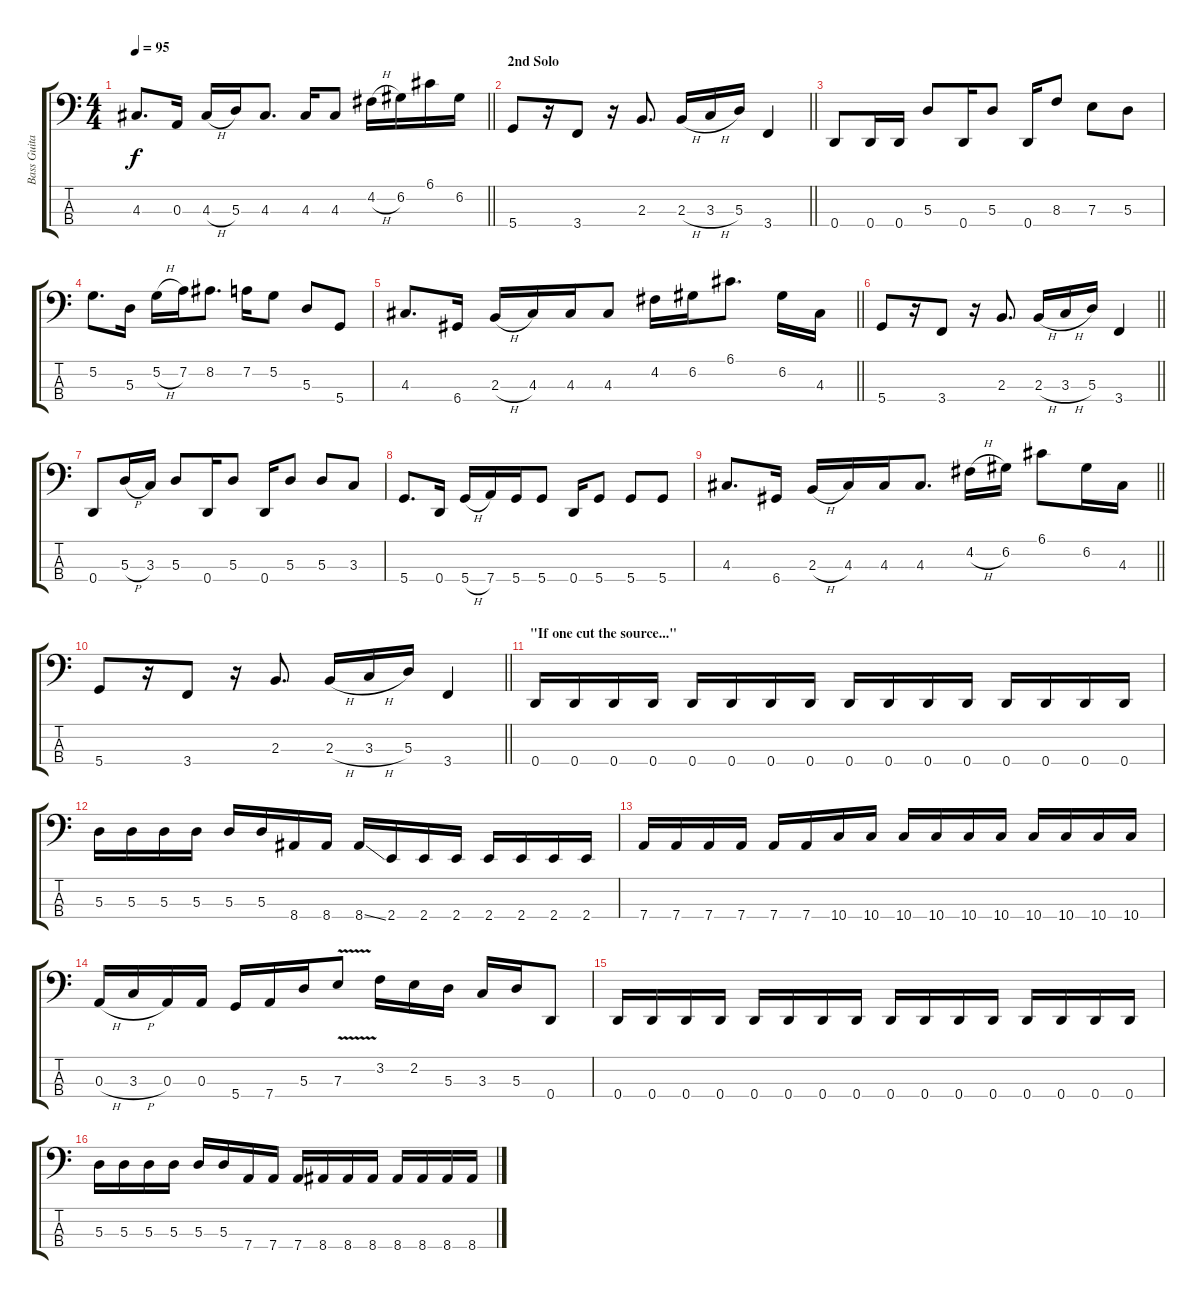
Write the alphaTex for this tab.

\track ("Bass Guitar" "Bass Guita") {instrument electricbassfinger}
\staff {score tabs}
\tuning (G2 D2 A1 D1) {hide}
\ts (4 4)
\tempo 95
\clef f4
\barLineRight lightlight
\ks c
4.3.8{d dy f} 0.3.16 4.3{h}.16 5.3.16 4.3.8{d} 4.3.16 4.3.8 4.2{h}.16 6.2.16 6.1.16 6.2.16 |
\section ("" "2nd Solo")
\barLineRight lightlight
5.4.8 r.16 3.4.8 r.16 2.3.8{d} 2.3{h}.16 3.3{h}.16 5.3.16 3.4.4 |
0.4.8 0.4.16 0.4.16 5.3.8 0.4.16 5.3.8 0.4.16 8.3.8 7.3.8 5.3.8 |
5.2.8{d} 5.3.16 5.2{h}.16 7.2.16 8.2.8{d} 7.2.16 5.2.8 5.3.8 5.4.8 |
\barLineRight lightlight
4.3.8{d} 6.4.16 2.3{h}.16 4.3.16 4.3.16 4.3.8 4.2.16 6.2.16 6.1.8{d} 6.2.16 4.3.16 |
\barLineRight lightlight
5.4.8 r.16 3.4.8 r.16 2.3.8{d} 2.3{h}.16 3.3{h}.16 5.3.16 3.4.4 |
0.4.8 5.3{h}.16 3.3.16 5.3.8 0.4.16 5.3.8 0.4.16 5.3.8 5.3.8 3.3.8 |
5.4.8{d} 0.4.16 5.4{h}.16 7.4.16 5.4.16 5.4.8 0.4.16 5.4.8 5.4.8 5.4.8 |
\barLineRight lightlight
4.3.8{d} 6.4.16 2.3{h}.16 4.3.16 4.3.16 4.3.8{d} 4.2{h}.16 6.2.16 6.1.8 6.2.16 4.3.16 |
\barLineRight lightlight
5.4.8 r.16 3.4.8 r.16 2.3.8{d} 2.3{h}.16 3.3{h}.16 5.3.16 3.4.4 |
\section ("" "\"If one cut the source...\"")
0.4.16 0.4.16 0.4.16 0.4.16 0.4.16 0.4.16 0.4.16 0.4.16 0.4.16 0.4.16 0.4.16 0.4.16 0.4.16 0.4.16 0.4.16 0.4.16 |
5.3.16 5.3.16 5.3.16 5.3.16 5.3.16 5.3.16 8.4.16 8.4.16 8.4{ss}.16 2.4.16 2.4.16 2.4.16 2.4.16 2.4.16 2.4.16 2.4.16 |
7.4.16 7.4.16 7.4.16 7.4.16 7.4.16 7.4.16 10.4.16 10.4.16 10.4.16 10.4.16 10.4.16 10.4.16 10.4.16 10.4.16 10.4.16 10.4.16 |
0.3{h}.16 3.3{h}.16 0.3.16 0.3.16 5.4.16 7.4.16 5.3.16 7.3{v}.8 3.2.16 2.2.16 5.3.16 3.3.16 5.3.16 0.4.8 |
0.4.16 0.4.16 0.4.16 0.4.16 0.4.16 0.4.16 0.4.16 0.4.16 0.4.16 0.4.16 0.4.16 0.4.16 0.4.16 0.4.16 0.4.16 0.4.16 |
5.3.16 5.3.16 5.3.16 5.3.16 5.3.16 5.3.16 7.4.16 7.4.16 7.4.16 8.4.16 8.4.16 8.4.16 8.4.16 8.4.16 8.4.16 8.4.16
